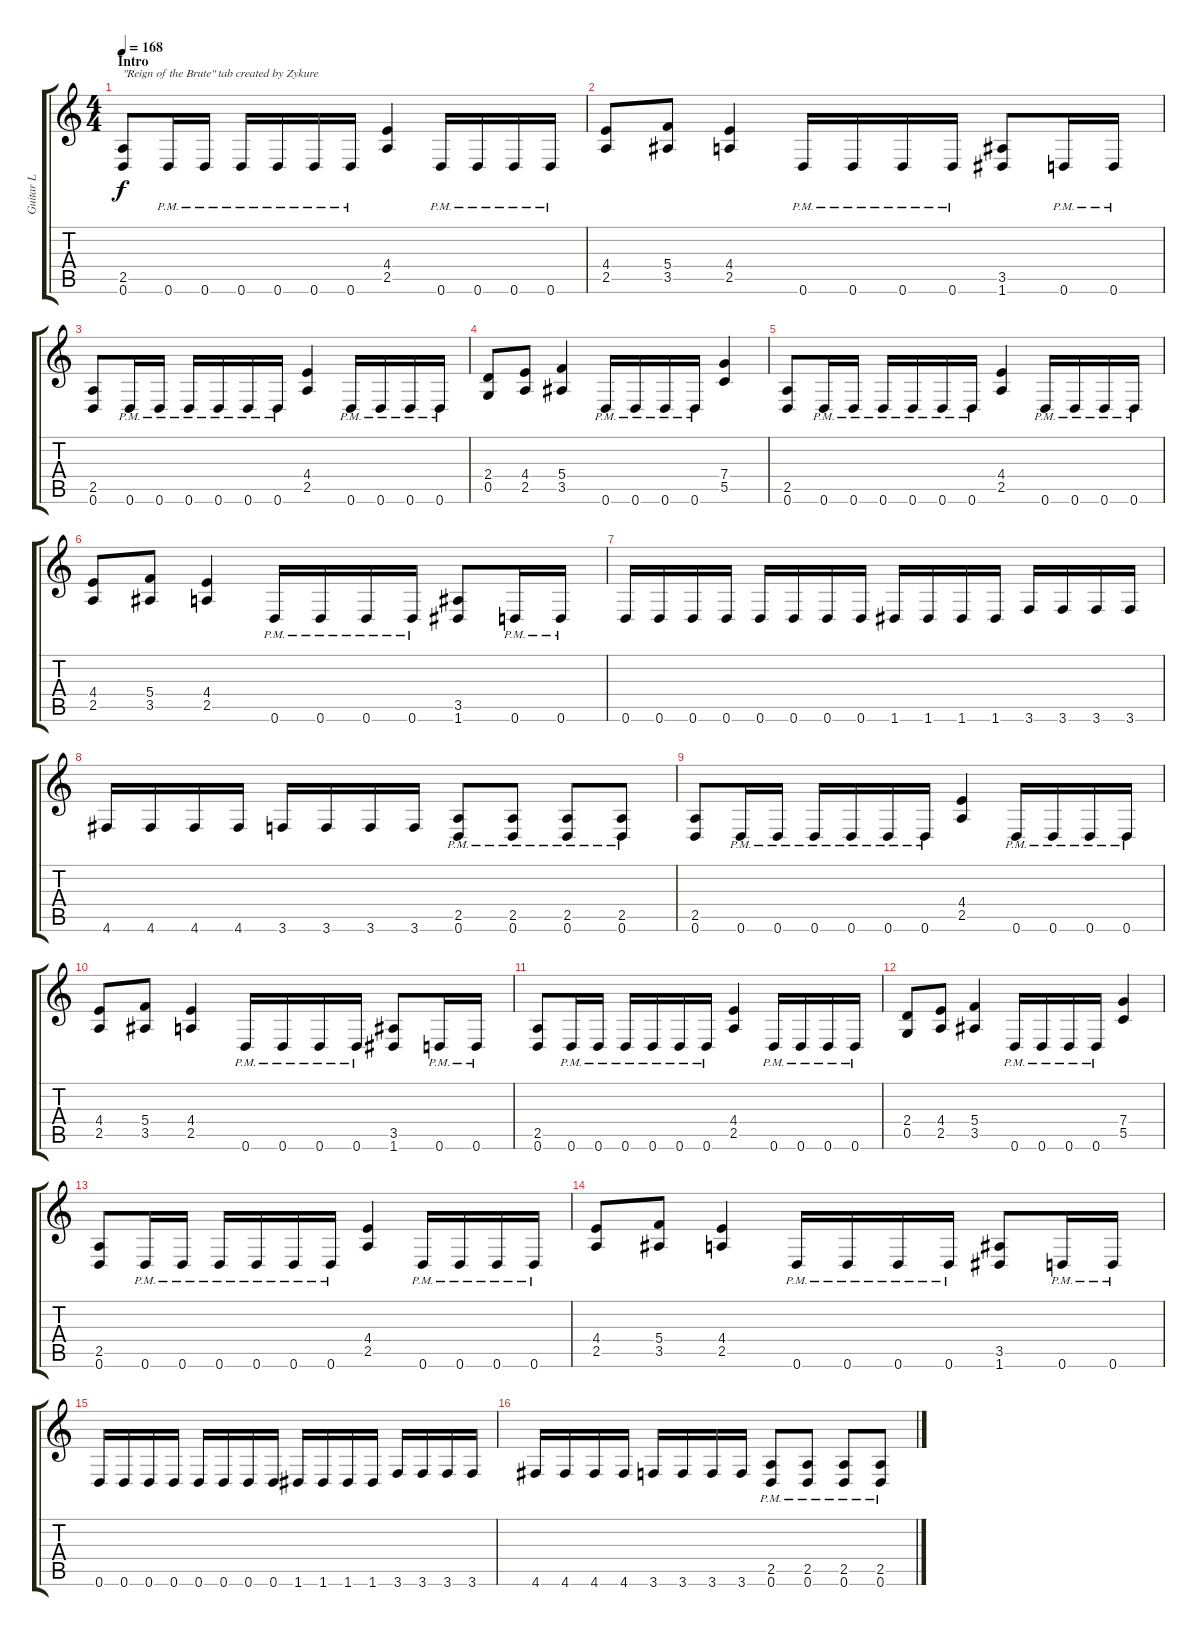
\track ("Guitar L" "Guitar L") {instrument distortionguitar}
\staff {score tabs}
\tuning (D4 A3 F3 C3 G2 D2) {hide}
\ts (4 4)
\section ("" "Intro")
\tempo 168
\clef g2
\ks c
(2.5 0.6).8{txt "\"Reign of the Brute\" tab created by Zykure" dy f instrument distortionguitar} 0.6{pm}.16 0.6{pm}.16 0.6{pm}.16 0.6{pm}.16 0.6{pm}.16 0.6{pm}.16 (4.4 2.5).4 0.6{pm}.16 0.6{pm}.16 0.6{pm}.16 0.6{pm}.16 |
(4.4 2.5).8 (5.4 3.5).8 (4.4 2.5).4 0.6{pm}.16 0.6{pm}.16 0.6{pm}.16 0.6{pm}.16 (3.5 1.6).8 0.6{pm}.16 0.6{pm}.16 |
(2.5 0.6).8 0.6{pm}.16 0.6{pm}.16 0.6{pm}.16 0.6{pm}.16 0.6{pm}.16 0.6{pm}.16 (4.4 2.5).4 0.6{pm}.16 0.6{pm}.16 0.6{pm}.16 0.6{pm}.16 |
(2.4 0.5).8 (4.4 2.5).8 (5.4 3.5).4 0.6{pm}.16 0.6{pm}.16 0.6{pm}.16 0.6{pm}.16 (7.4 5.5).4 |
(2.5 0.6).8 0.6{pm}.16 0.6{pm}.16 0.6{pm}.16 0.6{pm}.16 0.6{pm}.16 0.6{pm}.16 (4.4 2.5).4 0.6{pm}.16 0.6{pm}.16 0.6{pm}.16 0.6{pm}.16 |
(4.4 2.5).8 (5.4 3.5).8 (4.4 2.5).4 0.6{pm}.16 0.6{pm}.16 0.6{pm}.16 0.6{pm}.16 (3.5 1.6).8 0.6{pm}.16 0.6{pm}.16 |
0.6.16 0.6.16 0.6.16 0.6.16 0.6.16 0.6.16 0.6.16 0.6.16 1.6.16 1.6.16 1.6.16 1.6.16 3.6.16 3.6.16 3.6.16 3.6.16 |
4.6.16 4.6.16 4.6.16 4.6.16 3.6.16 3.6.16 3.6.16 3.6.16 (2.5{pm} 0.6{pm}).8 (2.5{pm} 0.6{pm}).8 (2.5{pm} 0.6{pm}).8 (2.5{pm} 0.6{pm}).8 |
(2.5 0.6).8 0.6{pm}.16 0.6{pm}.16 0.6{pm}.16 0.6{pm}.16 0.6{pm}.16 0.6{pm}.16 (4.4 2.5).4 0.6{pm}.16 0.6{pm}.16 0.6{pm}.16 0.6{pm}.16 |
(4.4 2.5).8 (5.4 3.5).8 (4.4 2.5).4 0.6{pm}.16 0.6{pm}.16 0.6{pm}.16 0.6{pm}.16 (3.5 1.6).8 0.6{pm}.16 0.6{pm}.16 |
(2.5 0.6).8 0.6{pm}.16 0.6{pm}.16 0.6{pm}.16 0.6{pm}.16 0.6{pm}.16 0.6{pm}.16 (4.4 2.5).4 0.6{pm}.16 0.6{pm}.16 0.6{pm}.16 0.6{pm}.16 |
(2.4 0.5).8 (4.4 2.5).8 (5.4 3.5).4 0.6{pm}.16 0.6{pm}.16 0.6{pm}.16 0.6{pm}.16 (7.4 5.5).4 |
(2.5 0.6).8 0.6{pm}.16 0.6{pm}.16 0.6{pm}.16 0.6{pm}.16 0.6{pm}.16 0.6{pm}.16 (4.4 2.5).4 0.6{pm}.16 0.6{pm}.16 0.6{pm}.16 0.6{pm}.16 |
(4.4 2.5).8 (5.4 3.5).8 (4.4 2.5).4 0.6{pm}.16 0.6{pm}.16 0.6{pm}.16 0.6{pm}.16 (3.5 1.6).8 0.6{pm}.16 0.6{pm}.16 |
0.6.16 0.6.16 0.6.16 0.6.16 0.6.16 0.6.16 0.6.16 0.6.16 1.6.16 1.6.16 1.6.16 1.6.16 3.6.16 3.6.16 3.6.16 3.6.16 |
4.6.16 4.6.16 4.6.16 4.6.16 3.6.16 3.6.16 3.6.16 3.6.16 (2.5{pm} 0.6{pm}).8 (2.5{pm} 0.6{pm}).8 (2.5{pm} 0.6{pm}).8 (2.5{pm} 0.6{pm}).8
